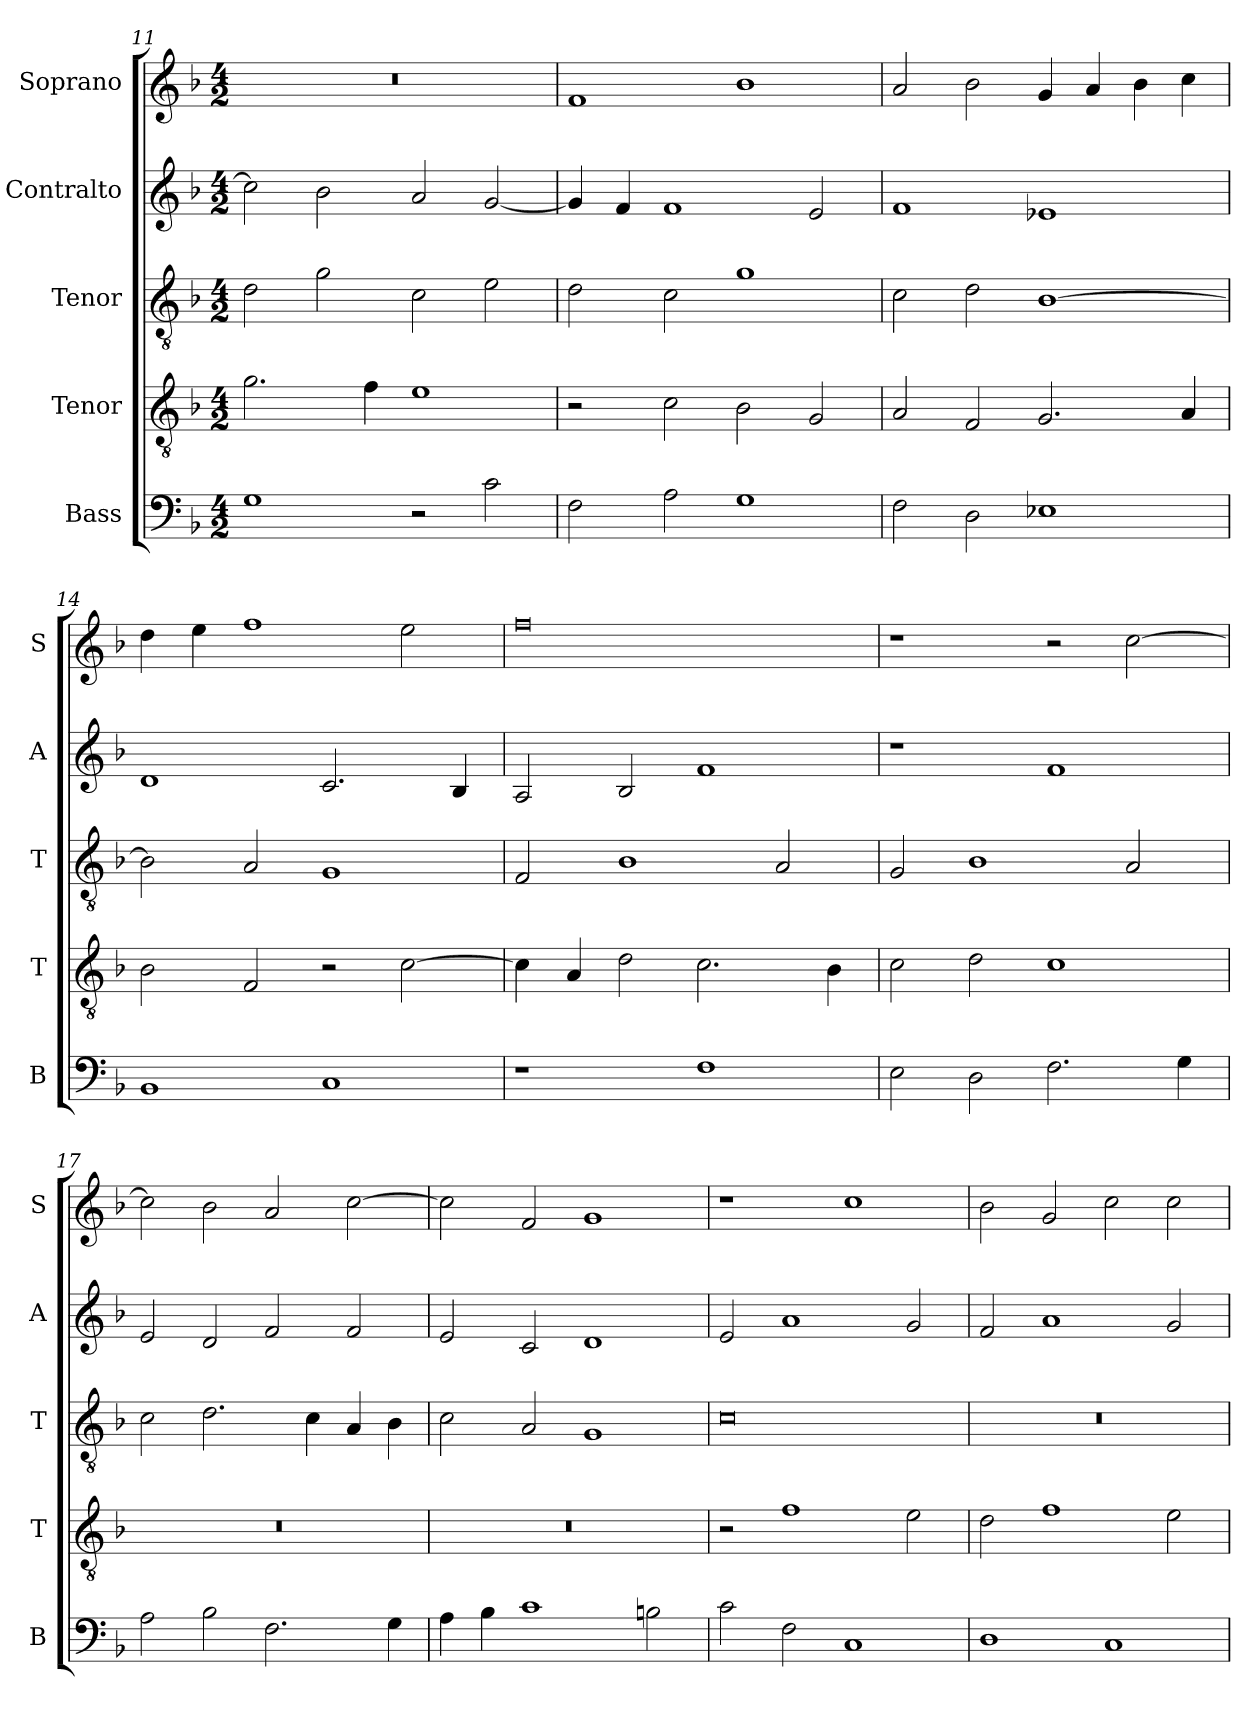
**kern	**kern	**kern	**kern	**kern
*part5	*part4	*part3	*part2	*part1
*staff5	*staff4	*staff3	*staff2	*staff1
*I"Bass	*I"Tenor	*I"Tenor	*I"Contralto	*I"Soprano
*I'B	*I'T	*I'T	*I'A	*I'S
*clefF4	*clefGv2	*clefGv2	*clefG2	*clefG2
*k[b-]	*k[b-]	*k[b-]	*k[b-]	*k[b-]
*F:ion	*F:ion	*F:ion	*F:ion	*F:ion
*M4/2	*M4/2	*M4/2	*M4/2	*M4/2
=11	=11	=11	=11	=11
1G	2.g	2d	2cc]	0r
.	.	2g	2b-	.
.	4f	.	.	.
2r	1e	2c	2a	.
2c	.	2e	[2g	.
=12	=12	=12	=12	=12
2F	2r	2d	4g]	1f
.	.	.	4f	.
2A	2c	2c	1f	.
1G	2B-	1g	.	1b-
.	2G	.	2e	.
=13	=13	=13	=13	=13
2F	2A	2c	1f	2a
2D	2F	2d	.	2b-
1E-X	2.G	[1B-	1e-X	4g
.	.	.	.	4a
.	.	.	.	4b-
.	4A	.	.	4cc
=14	=14	=14	=14	=14
1BB-	2B-	2B-]	1d	4dd
.	.	.	.	4ee
.	2F	2A	.	1ff
1C	2r	1G	2.c	.
.	[2c	.	.	2ee
.	.	.	4B-	.
=15	=15	=15	=15	=15
1r	4c]	2F	2A	0ff
.	4A	.	.	.
.	2d	1B-	2B-	.
1F	2.c	.	1f	.
.	.	2A	.	.
.	4B-	.	.	.
=16	=16	=16	=16	=16
2E	2c	2G	1r	1r
2D	2d	1B-	.	.
2.F	1c	.	1f	2r
.	.	2A	.	[2cc
4G	.	.	.	.
=17	=17	=17	=17	=17
2A	0r	2c	2e	2cc]
2B-	.	2.d	2d	2b-
2.F	.	.	2f	2a
.	.	4c	.	.
.	.	4A	2f	[2cc
4G	.	4B-	.	.
=18	=18	=18	=18	=18
4A	0r	2c	2e	2cc]
4B-	.	.	.	.
1c	.	2A	2c	2f
.	.	1G	1d	1g
2Bn	.	.	.	.
=19	=19	=19	=19	=19
2c	2r	0c	2e	1r
2F	1f	.	1a	.
1C	.	.	.	1cc
.	2e	.	2g	.
=20	=20	=20	=20	=20
1D	2d	0r	2f	2b-
.	1f	.	1a	2g
1C	.	.	.	2cc
.	2e	.	2g	2cc
=	=	=	=	=
*-	*-	*-	*-	*-
